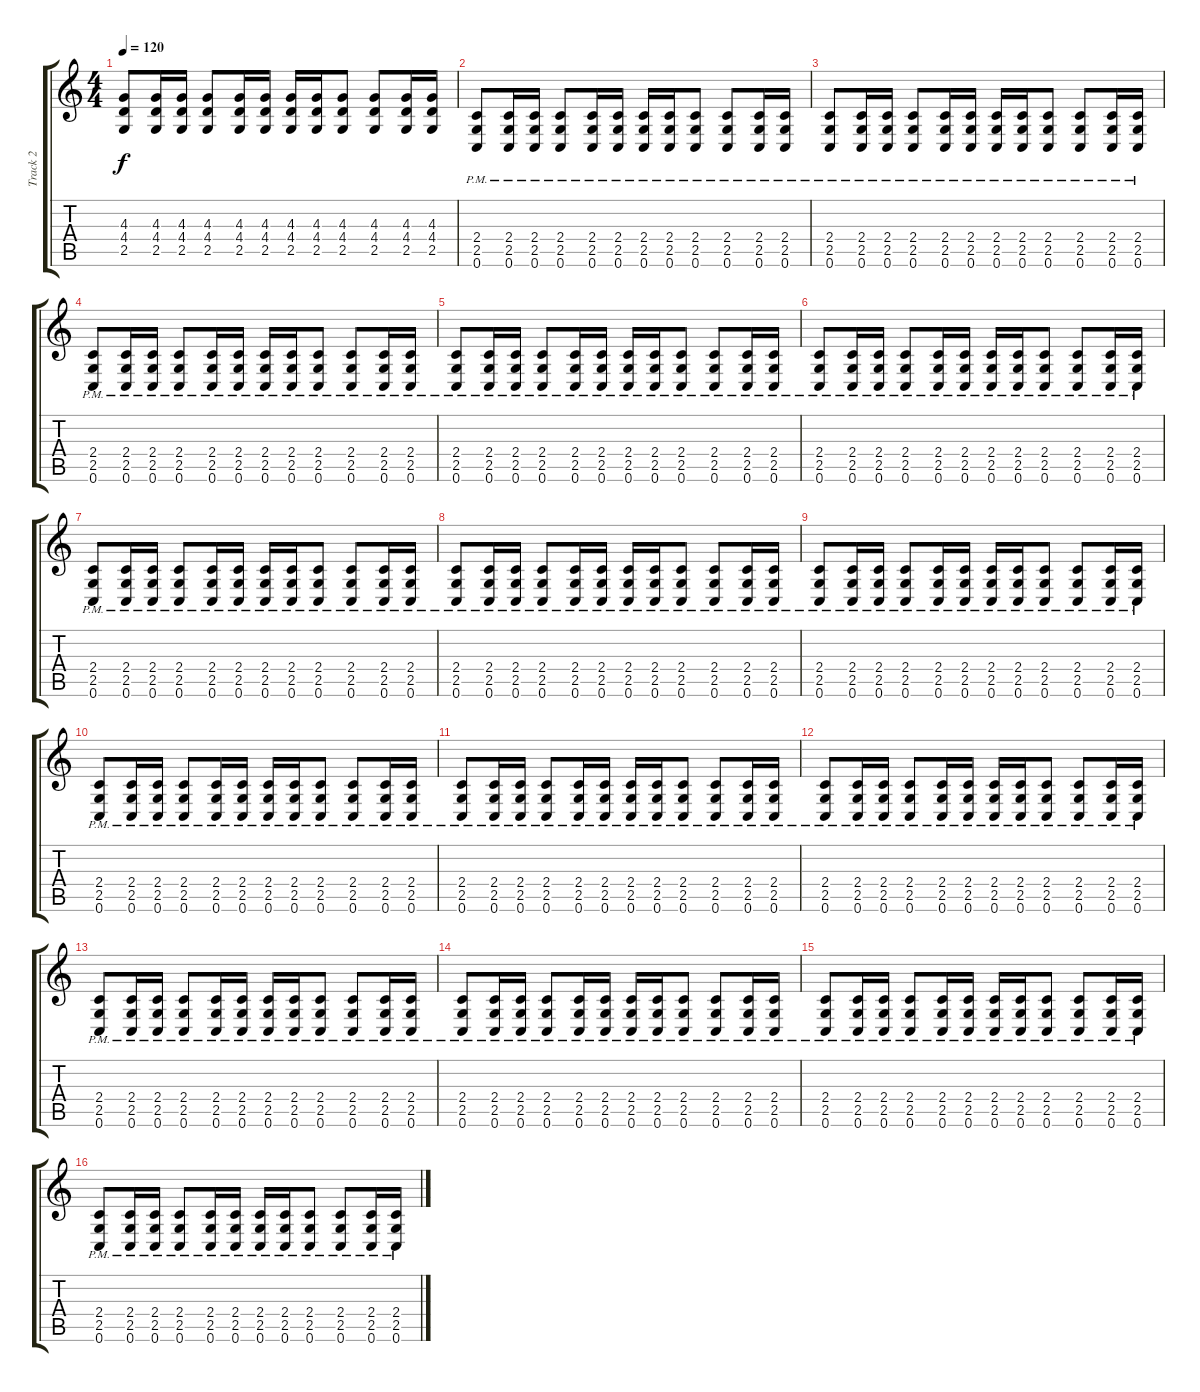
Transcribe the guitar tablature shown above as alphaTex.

\track ("Track 2" "Track 2") {instrument distortionguitar}
\staff {score tabs}
\tuning (C4 G3 Eb3 Bb2 F2 C2) {hide}
\ts (4 4)
\tempo 120
\clef g2
\ks c
(4.3 4.4 2.5).8{dy f} (4.3 4.4 2.5).16 (4.3 4.4 2.5).16 (4.3 4.4 2.5).8 (4.3 4.4 2.5).16 (4.3 4.4 2.5).16 (4.3 4.4 2.5).16 (4.3 4.4 2.5).16 (4.3 4.4 2.5).8 (4.3 4.4 2.5).8 (4.3 4.4 2.5).16 (4.3 4.4 2.5).16 |
(2.4 2.5 0.6{pm}).8 (2.4 2.5 0.6{pm}).16 (2.4 2.5 0.6{pm}).16 (2.4 2.5 0.6{pm}).8 (2.4 2.5 0.6{pm}).16 (2.4 2.5 0.6{pm}).16 (2.4 2.5 0.6{pm}).16 (2.4 2.5 0.6{pm}).16 (2.4 2.5 0.6{pm}).8 (2.4 2.5 0.6{pm}).8 (2.4 2.5 0.6{pm}).16 (2.4 2.5 0.6{pm}).16 |
(2.4 2.5 0.6{pm}).8 (2.4 2.5 0.6{pm}).16 (2.4 2.5 0.6{pm}).16 (2.4 2.5 0.6{pm}).8 (2.4 2.5 0.6{pm}).16 (2.4 2.5 0.6{pm}).16 (2.4 2.5 0.6{pm}).16 (2.4 2.5 0.6{pm}).16 (2.4 2.5 0.6{pm}).8 (2.4 2.5 0.6{pm}).8 (2.4 2.5 0.6{pm}).16 (2.4 2.5 0.6{pm}).16 |
(2.4 2.5 0.6{pm}).8 (2.4 2.5 0.6{pm}).16 (2.4 2.5 0.6{pm}).16 (2.4 2.5 0.6{pm}).8 (2.4 2.5 0.6{pm}).16 (2.4 2.5 0.6{pm}).16 (2.4 2.5 0.6{pm}).16 (2.4 2.5 0.6{pm}).16 (2.4 2.5 0.6{pm}).8 (2.4 2.5 0.6{pm}).8 (2.4 2.5 0.6{pm}).16 (2.4 2.5 0.6{pm}).16 |
(2.4 2.5 0.6{pm}).8 (2.4 2.5 0.6{pm}).16 (2.4 2.5 0.6{pm}).16 (2.4 2.5 0.6{pm}).8 (2.4 2.5 0.6{pm}).16 (2.4 2.5 0.6{pm}).16 (2.4 2.5 0.6{pm}).16 (2.4 2.5 0.6{pm}).16 (2.4 2.5 0.6{pm}).8 (2.4 2.5 0.6{pm}).8 (2.4 2.5 0.6{pm}).16 (2.4 2.5 0.6{pm}).16 |
(2.4 2.5 0.6{pm}).8 (2.4 2.5 0.6{pm}).16 (2.4 2.5 0.6{pm}).16 (2.4 2.5 0.6{pm}).8 (2.4 2.5 0.6{pm}).16 (2.4 2.5 0.6{pm}).16 (2.4 2.5 0.6{pm}).16 (2.4 2.5 0.6{pm}).16 (2.4 2.5 0.6{pm}).8 (2.4 2.5 0.6{pm}).8 (2.4 2.5 0.6{pm}).16 (2.4 2.5 0.6{pm}).16 |
(2.4 2.5 0.6{pm}).8 (2.4 2.5 0.6{pm}).16 (2.4 2.5 0.6{pm}).16 (2.4 2.5 0.6{pm}).8 (2.4 2.5 0.6{pm}).16 (2.4 2.5 0.6{pm}).16 (2.4 2.5 0.6{pm}).16 (2.4 2.5 0.6{pm}).16 (2.4 2.5 0.6{pm}).8 (2.4 2.5 0.6{pm}).8 (2.4 2.5 0.6{pm}).16 (2.4 2.5 0.6{pm}).16 |
(2.4 2.5 0.6{pm}).8 (2.4 2.5 0.6{pm}).16 (2.4 2.5 0.6{pm}).16 (2.4 2.5 0.6{pm}).8 (2.4 2.5 0.6{pm}).16 (2.4 2.5 0.6{pm}).16 (2.4 2.5 0.6{pm}).16 (2.4 2.5 0.6{pm}).16 (2.4 2.5 0.6{pm}).8 (2.4 2.5 0.6{pm}).8 (2.4 2.5 0.6{pm}).16 (2.4 2.5 0.6{pm}).16 |
(2.4 2.5 0.6{pm}).8 (2.4 2.5 0.6{pm}).16 (2.4 2.5 0.6{pm}).16 (2.4 2.5 0.6{pm}).8 (2.4 2.5 0.6{pm}).16 (2.4 2.5 0.6{pm}).16 (2.4 2.5 0.6{pm}).16 (2.4 2.5 0.6{pm}).16 (2.4 2.5 0.6{pm}).8 (2.4 2.5 0.6{pm}).8 (2.4 2.5 0.6{pm}).16 (2.4 2.5 0.6{pm}).16 |
(2.4 2.5 0.6{pm}).8 (2.4 2.5 0.6{pm}).16 (2.4 2.5 0.6{pm}).16 (2.4 2.5 0.6{pm}).8 (2.4 2.5 0.6{pm}).16 (2.4 2.5 0.6{pm}).16 (2.4 2.5 0.6{pm}).16 (2.4 2.5 0.6{pm}).16 (2.4 2.5 0.6{pm}).8 (2.4 2.5 0.6{pm}).8 (2.4 2.5 0.6{pm}).16 (2.4 2.5 0.6{pm}).16 |
(2.4 2.5 0.6{pm}).8 (2.4 2.5 0.6{pm}).16 (2.4 2.5 0.6{pm}).16 (2.4 2.5 0.6{pm}).8 (2.4 2.5 0.6{pm}).16 (2.4 2.5 0.6{pm}).16 (2.4 2.5 0.6{pm}).16 (2.4 2.5 0.6{pm}).16 (2.4 2.5 0.6{pm}).8 (2.4 2.5 0.6{pm}).8 (2.4 2.5 0.6{pm}).16 (2.4 2.5 0.6{pm}).16 |
(2.4 2.5 0.6{pm}).8 (2.4 2.5 0.6{pm}).16 (2.4 2.5 0.6{pm}).16 (2.4 2.5 0.6{pm}).8 (2.4 2.5 0.6{pm}).16 (2.4 2.5 0.6{pm}).16 (2.4 2.5 0.6{pm}).16 (2.4 2.5 0.6{pm}).16 (2.4 2.5 0.6{pm}).8 (2.4 2.5 0.6{pm}).8 (2.4 2.5 0.6{pm}).16 (2.4 2.5 0.6{pm}).16 |
(2.4 2.5 0.6{pm}).8 (2.4 2.5 0.6{pm}).16 (2.4 2.5 0.6{pm}).16 (2.4 2.5 0.6{pm}).8 (2.4 2.5 0.6{pm}).16 (2.4 2.5 0.6{pm}).16 (2.4 2.5 0.6{pm}).16 (2.4 2.5 0.6{pm}).16 (2.4 2.5 0.6{pm}).8 (2.4 2.5 0.6{pm}).8 (2.4 2.5 0.6{pm}).16 (2.4 2.5 0.6{pm}).16 |
(2.4 2.5 0.6{pm}).8 (2.4 2.5 0.6{pm}).16 (2.4 2.5 0.6{pm}).16 (2.4 2.5 0.6{pm}).8 (2.4 2.5 0.6{pm}).16 (2.4 2.5 0.6{pm}).16 (2.4 2.5 0.6{pm}).16 (2.4 2.5 0.6{pm}).16 (2.4 2.5 0.6{pm}).8 (2.4 2.5 0.6{pm}).8 (2.4 2.5 0.6{pm}).16 (2.4 2.5 0.6{pm}).16 |
(2.4 2.5 0.6{pm}).8 (2.4 2.5 0.6{pm}).16 (2.4 2.5 0.6{pm}).16 (2.4 2.5 0.6{pm}).8 (2.4 2.5 0.6{pm}).16 (2.4 2.5 0.6{pm}).16 (2.4 2.5 0.6{pm}).16 (2.4 2.5 0.6{pm}).16 (2.4 2.5 0.6{pm}).8 (2.4 2.5 0.6{pm}).8 (2.4 2.5 0.6{pm}).16 (2.4 2.5 0.6{pm}).16 |
(2.4 2.5 0.6{pm}).8 (2.4 2.5 0.6{pm}).16 (2.4 2.5 0.6{pm}).16 (2.4 2.5 0.6{pm}).8 (2.4 2.5 0.6{pm}).16 (2.4 2.5 0.6{pm}).16 (2.4 2.5 0.6{pm}).16 (2.4 2.5 0.6{pm}).16 (2.4 2.5 0.6{pm}).8 (2.4 2.5 0.6{pm}).8 (2.4 2.5 0.6{pm}).16 (2.4 2.5 0.6{pm}).16
